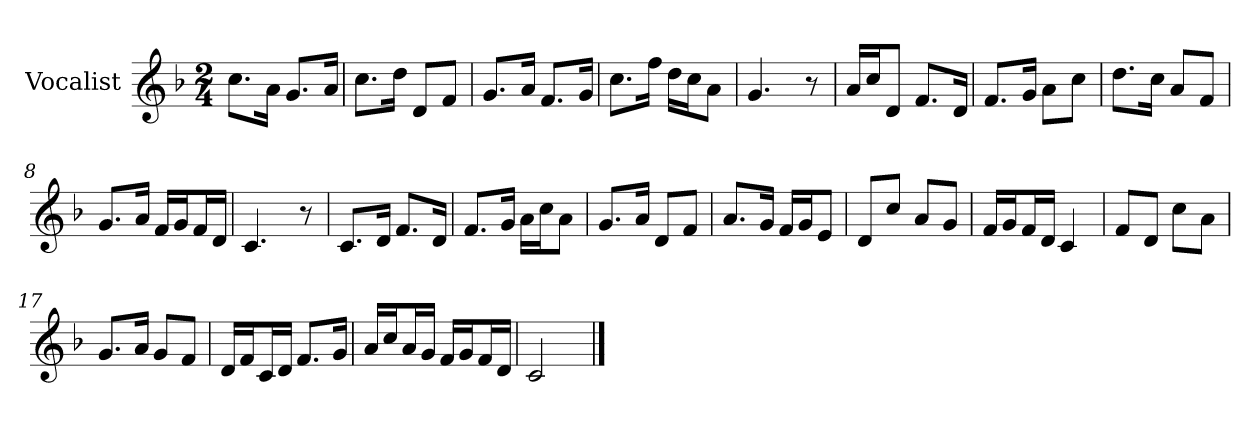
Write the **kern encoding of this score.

**kern
*part1
*staff1
*I"Vocalist
*k[b-]
*F:
*M2/4
=
8.ccL
16aJk
8.gL
16aJk
=1
8.ccL
16ddJk
8dL
8fJ
=2
8.gL
16aJk
8.fL
16gJk
=3
8.ccL
16ffJk
16ddLL
16ccJ
8aJ
=4
4.g
8r
=5
16aLL
16ccJ
8dJ
8.fL
16dJk
=6
8.fL
16gJk
8aL
8ccJ
=7
8.ddL
16ccJk
8aL
8fJ
=8
8.gL
16aJk
16fLL
16gJ
16fL
16dJJ
=9
4.c
8r
=10
8.cL
16dJk
8.fL
16dJk
=11
8.fL
16gJk
16aLL
16ccJ
8aJ
=12
8.gL
16aJk
8dL
8fJ
=13
8.aL
16gJk
16fLL
16gJ
8eJ
=14
8dL
8ccJ
8aL
8gJ
=15
16fLL
16gJ
16fL
16dJJ
4c
=16
8fL
8dJ
8ccL
8aJ
=17
8.gL
16aJk
8gL
8fJ
=18
16dLL
16fJ
16cL
16dJJ
8.fL
16gJk
=19
16aLL
16ccJ
16aL
16gJJ
16fLL
16gJ
16fL
16dJJ
=20
2c
==
*-
